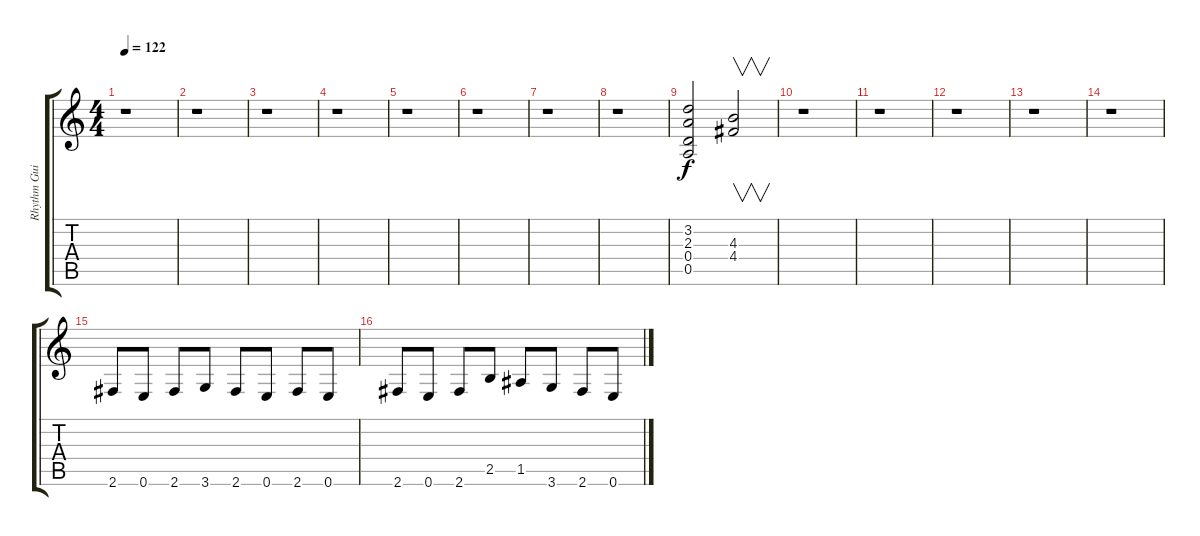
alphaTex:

\track ("Rhythm Guitar" "Rhythm Gui") {instrument electricguitarmuted}
\staff {score tabs}
\tuning (E4 B3 G3 D3 A2 E2) {hide}
\ts (4 4)
\tempo 122
\clef g2
\ks c
r.1{dy f} |
r.1 |
r.1 |
r.1 |
r.1 |
r.1 |
r.1 |
r.1 |
(3.2 2.3 0.4 0.5).2{instrument overdrivenguitar} (4.3 4.4).2{v instrument overdrivenguitar} |
r.1{instrument electricguitarmuted} |
r.1 |
r.1 |
r.1 |
r.1 |
2.6.8 0.6.8 2.6.8 3.6.8 2.6.8 0.6.8 2.6.8 0.6.8 |
2.6.8 0.6.8 2.6.8 2.5.8 1.5.8 3.6.8 2.6.8 0.6.8
